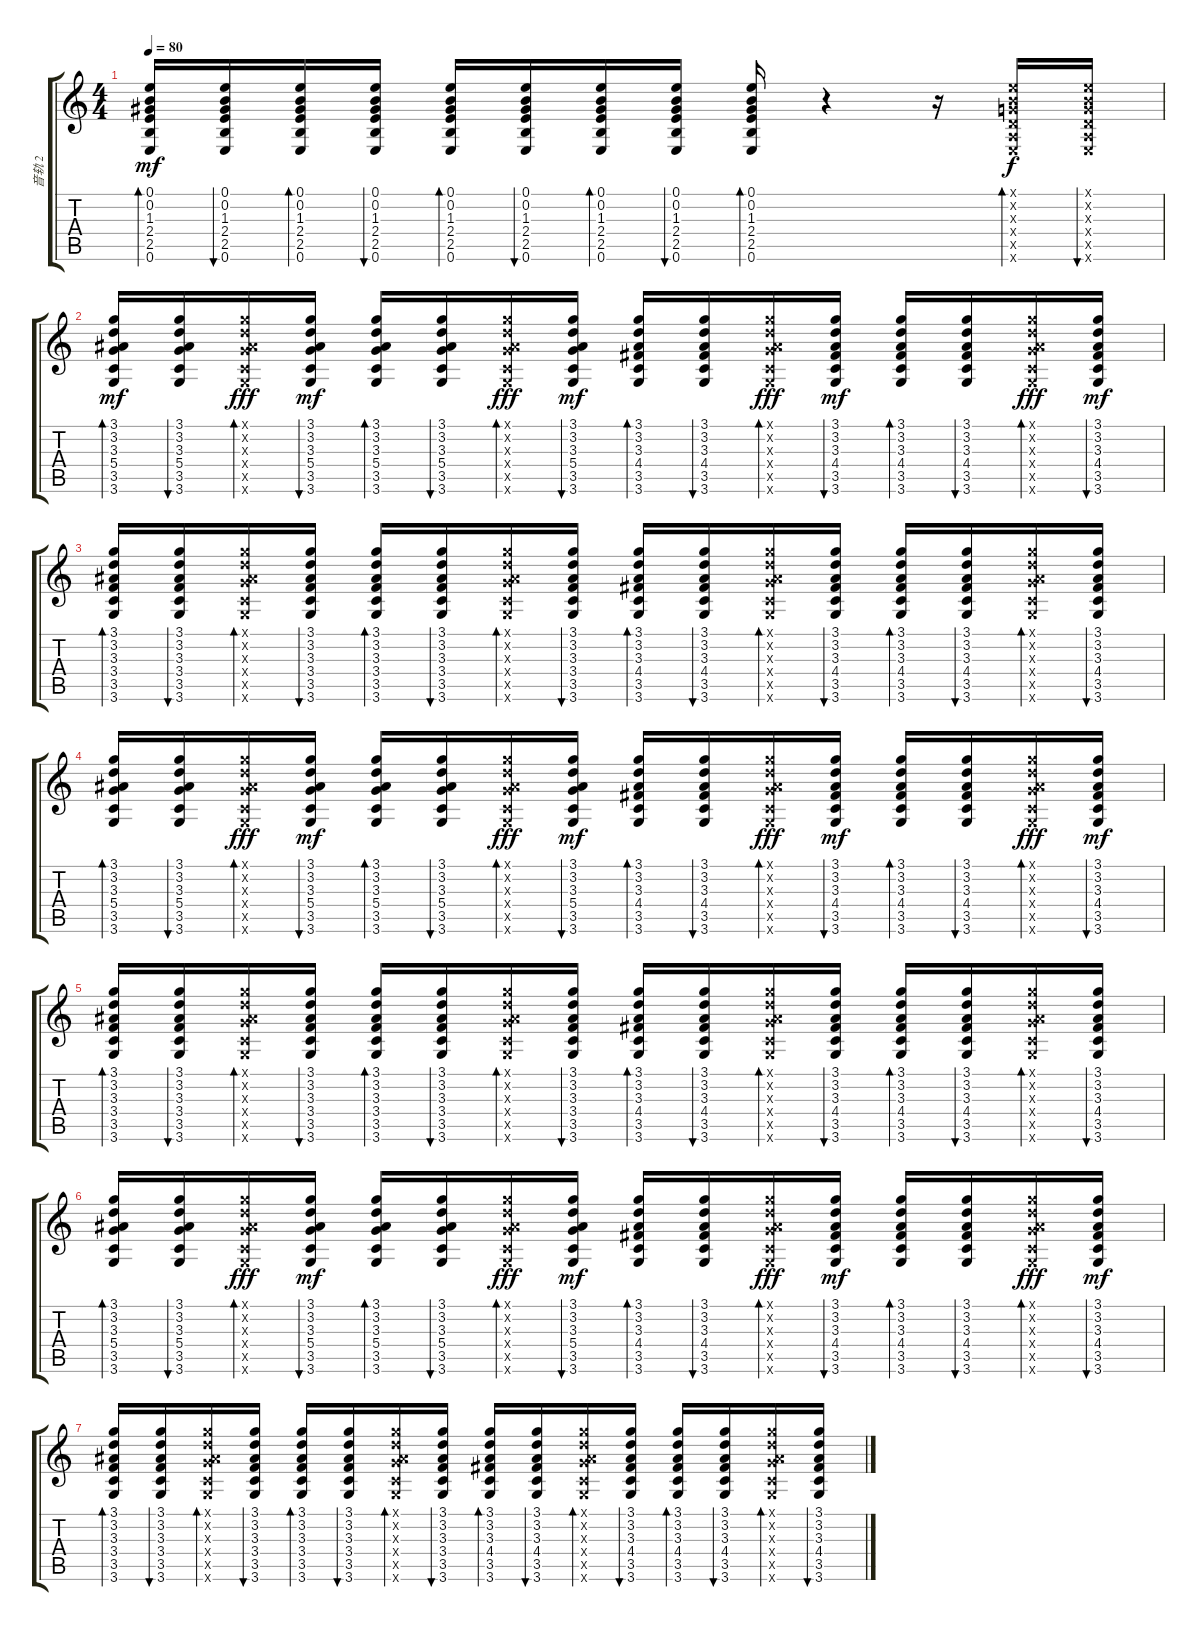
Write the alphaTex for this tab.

\track ("音轨 2" "音轨 2") {instrument acousticguitarsteel}
\staff {score tabs}
\tuning (E4 B3 G3 D3 A2 E2) {hide}
\ts (4 4)
\tempo 80
\clef g2
\ks c
(0.1 0.2 1.3 2.4 2.5 0.6).16{bd 30 dy mf} (0.1 0.2 1.3 2.4 2.5 0.6).16{bu 30} (0.1 0.2 1.3 2.4 2.5 0.6).16{bd 30} (0.1 0.2 1.3 2.4 2.5 0.6).16{bu 30} (0.1 0.2 1.3 2.4 2.5 0.6).16{bd 30} (0.1 0.2 1.3 2.4 2.5 0.6).16{bu 30} (0.1 0.2 1.3 2.4 2.5 0.6).16{bd 30} (0.1 0.2 1.3 2.4 2.5 0.6).16{bu 30} (0.1 0.2 1.3 2.4 2.5 0.6).16{bd 30} r.4 r.16 (0.1{x} 0.2{x} 0.3{x} 0.4{x} 0.5{x} 0.6{x}).16{bd 30 dy f} (0.1{x} 0.2{x} 0.3{x} 0.4{x} 0.5{x} 0.6{x}).16{bu 30} |
(3.1 3.2 3.3 5.4 3.5 3.6).16{bd 30 dy mf} (3.1 3.2 3.3 5.4 3.5 3.6).16{bu 30} (3.1{x} 3.2{x} 3.3{x} 5.4{x} 3.5{x} 3.6{x}).16{bd 30 dy fff} (3.1 3.2 3.3 5.4 3.5 3.6).16{bu 30 dy mf} (3.1 3.2 3.3 5.4 3.5 3.6).16{bd 30} (3.1 3.2 3.3 5.4 3.5 3.6).16{bu 30} (3.1{x} 3.2{x} 3.3{x} 5.4{x} 3.5{x} 3.6{x}).16{bd 30 dy fff} (3.1 3.2 3.3 5.4 3.5 3.6).16{bu 30 dy mf} (3.1 3.2 3.3 4.4 3.5 3.6).16{bd 30} (3.1 3.2 3.3 4.4 3.5 3.6).16{bu 30} (3.1{x} 3.2{x} 3.3{x} 5.4{x} 3.5{x} 3.6{x}).16{bd 30 dy fff} (3.1 3.2 3.3 4.4 3.5 3.6).16{bu 30 dy mf} (3.1 3.2 3.3 4.4 3.5 3.6).16{bd 30} (3.1 3.2 3.3 4.4 3.5 3.6).16{bu 30} (3.1{x} 3.2{x} 3.3{x} 5.4{x} 3.5{x} 3.6{x}).16{bd 30 dy fff} (3.1 3.2 3.3 4.4 3.5 3.6).16{bu 30 dy mf} |
(3.1 3.2 3.3 3.4 3.5 3.6).16{bd 30} (3.1 3.2 3.3 3.4 3.5 3.6).16{bu 30} (3.1{x} 3.2{x} 3.3{x} 5.4{x} 3.5{x} 3.6{x}).16{bd 30} (3.1 3.2 3.3 3.4 3.5 3.6).16{bu 30} (3.1 3.2 3.3 3.4 3.5 3.6).16{bd 30} (3.1 3.2 3.3 3.4 3.5 3.6).16{bu 30} (3.1{x} 3.2{x} 3.3{x} 5.4{x} 3.5{x} 3.6{x}).16{bd 30} (3.1 3.2 3.3 3.4 3.5 3.6).16{bu 30} (3.1 3.2 3.3 4.4 3.5 3.6).16{bd 30} (3.1 3.2 3.3 4.4 3.5 3.6).16{bu 30} (3.1{x} 3.2{x} 3.3{x} 5.4{x} 3.5{x} 3.6{x}).16{bd 30} (3.1 3.2 3.3 4.4 3.5 3.6).16{bu 30} (3.1 3.2 3.3 4.4 3.5 3.6).16{bd 30} (3.1 3.2 3.3 4.4 3.5 3.6).16{bu 30} (3.1{x} 3.2{x} 3.3{x} 5.4{x} 3.5{x} 3.6{x}).16{bd 30} (3.1 3.2 3.3 4.4 3.5 3.6).16{bu 30} |
(3.1 3.2 3.3 5.4 3.5 3.6).16{bd 30} (3.1 3.2 3.3 5.4 3.5 3.6).16{bu 30} (3.1{x} 3.2{x} 3.3{x} 5.4{x} 3.5{x} 3.6{x}).16{bd 30 dy fff} (3.1 3.2 3.3 5.4 3.5 3.6).16{bu 30 dy mf} (3.1 3.2 3.3 5.4 3.5 3.6).16{bd 30} (3.1 3.2 3.3 5.4 3.5 3.6).16{bu 30} (3.1{x} 3.2{x} 3.3{x} 5.4{x} 3.5{x} 3.6{x}).16{bd 30 dy fff} (3.1 3.2 3.3 5.4 3.5 3.6).16{bu 30 dy mf} (3.1 3.2 3.3 4.4 3.5 3.6).16{bd 30} (3.1 3.2 3.3 4.4 3.5 3.6).16{bu 30} (3.1{x} 3.2{x} 3.3{x} 5.4{x} 3.5{x} 3.6{x}).16{bd 30 dy fff} (3.1 3.2 3.3 4.4 3.5 3.6).16{bu 30 dy mf} (3.1 3.2 3.3 4.4 3.5 3.6).16{bd 30} (3.1 3.2 3.3 4.4 3.5 3.6).16{bu 30} (3.1{x} 3.2{x} 3.3{x} 5.4{x} 3.5{x} 3.6{x}).16{bd 30 dy fff} (3.1 3.2 3.3 4.4 3.5 3.6).16{bu 30 dy mf} |
(3.1 3.2 3.3 3.4 3.5 3.6).16{bd 30} (3.1 3.2 3.3 3.4 3.5 3.6).16{bu 30} (3.1{x} 3.2{x} 3.3{x} 5.4{x} 3.5{x} 3.6{x}).16{bd 30} (3.1 3.2 3.3 3.4 3.5 3.6).16{bu 30} (3.1 3.2 3.3 3.4 3.5 3.6).16{bd 30} (3.1 3.2 3.3 3.4 3.5 3.6).16{bu 30} (3.1{x} 3.2{x} 3.3{x} 5.4{x} 3.5{x} 3.6{x}).16{bd 30} (3.1 3.2 3.3 3.4 3.5 3.6).16{bu 30} (3.1 3.2 3.3 4.4 3.5 3.6).16{bd 30} (3.1 3.2 3.3 4.4 3.5 3.6).16{bu 30} (3.1{x} 3.2{x} 3.3{x} 5.4{x} 3.5{x} 3.6{x}).16{bd 30} (3.1 3.2 3.3 4.4 3.5 3.6).16{bu 30} (3.1 3.2 3.3 4.4 3.5 3.6).16{bd 30} (3.1 3.2 3.3 4.4 3.5 3.6).16{bu 30} (3.1{x} 3.2{x} 3.3{x} 5.4{x} 3.5{x} 3.6{x}).16{bd 30} (3.1 3.2 3.3 4.4 3.5 3.6).16{bu 30} |
(3.1 3.2 3.3 5.4 3.5 3.6).16{bd 30} (3.1 3.2 3.3 5.4 3.5 3.6).16{bu 30} (3.1{x} 3.2{x} 3.3{x} 5.4{x} 3.5{x} 3.6{x}).16{bd 30 dy fff} (3.1 3.2 3.3 5.4 3.5 3.6).16{bu 30 dy mf} (3.1 3.2 3.3 5.4 3.5 3.6).16{bd 30} (3.1 3.2 3.3 5.4 3.5 3.6).16{bu 30} (3.1{x} 3.2{x} 3.3{x} 5.4{x} 3.5{x} 3.6{x}).16{bd 30 dy fff} (3.1 3.2 3.3 5.4 3.5 3.6).16{bu 30 dy mf} (3.1 3.2 3.3 4.4 3.5 3.6).16{bd 30} (3.1 3.2 3.3 4.4 3.5 3.6).16{bu 30} (3.1{x} 3.2{x} 3.3{x} 5.4{x} 3.5{x} 3.6{x}).16{bd 30 dy fff} (3.1 3.2 3.3 4.4 3.5 3.6).16{bu 30 dy mf} (3.1 3.2 3.3 4.4 3.5 3.6).16{bd 30} (3.1 3.2 3.3 4.4 3.5 3.6).16{bu 30} (3.1{x} 3.2{x} 3.3{x} 5.4{x} 3.5{x} 3.6{x}).16{bd 30 dy fff} (3.1 3.2 3.3 4.4 3.5 3.6).16{bu 30 dy mf} |
(3.1 3.2 3.3 3.4 3.5 3.6).16{bd 30} (3.1 3.2 3.3 3.4 3.5 3.6).16{bu 30} (3.1{x} 3.2{x} 3.3{x} 5.4{x} 3.5{x} 3.6{x}).16{bd 30} (3.1 3.2 3.3 3.4 3.5 3.6).16{bu 30} (3.1 3.2 3.3 3.4 3.5 3.6).16{bd 30} (3.1 3.2 3.3 3.4 3.5 3.6).16{bu 30} (3.1{x} 3.2{x} 3.3{x} 5.4{x} 3.5{x} 3.6{x}).16{bd 30} (3.1 3.2 3.3 3.4 3.5 3.6).16{bu 30} (3.1 3.2 3.3 4.4 3.5 3.6).16{bd 30} (3.1 3.2 3.3 4.4 3.5 3.6).16{bu 30} (3.1{x} 3.2{x} 3.3{x} 5.4{x} 3.5{x} 3.6{x}).16{bd 30} (3.1 3.2 3.3 4.4 3.5 3.6).16{bu 30} (3.1 3.2 3.3 4.4 3.5 3.6).16{bd 30} (3.1 3.2 3.3 4.4 3.5 3.6).16{bu 30} (3.1{x} 3.2{x} 3.3{x} 5.4{x} 3.5{x} 3.6{x}).16{bd 30} (3.1 3.2 3.3 4.4 3.5 3.6).16{bu 30}
